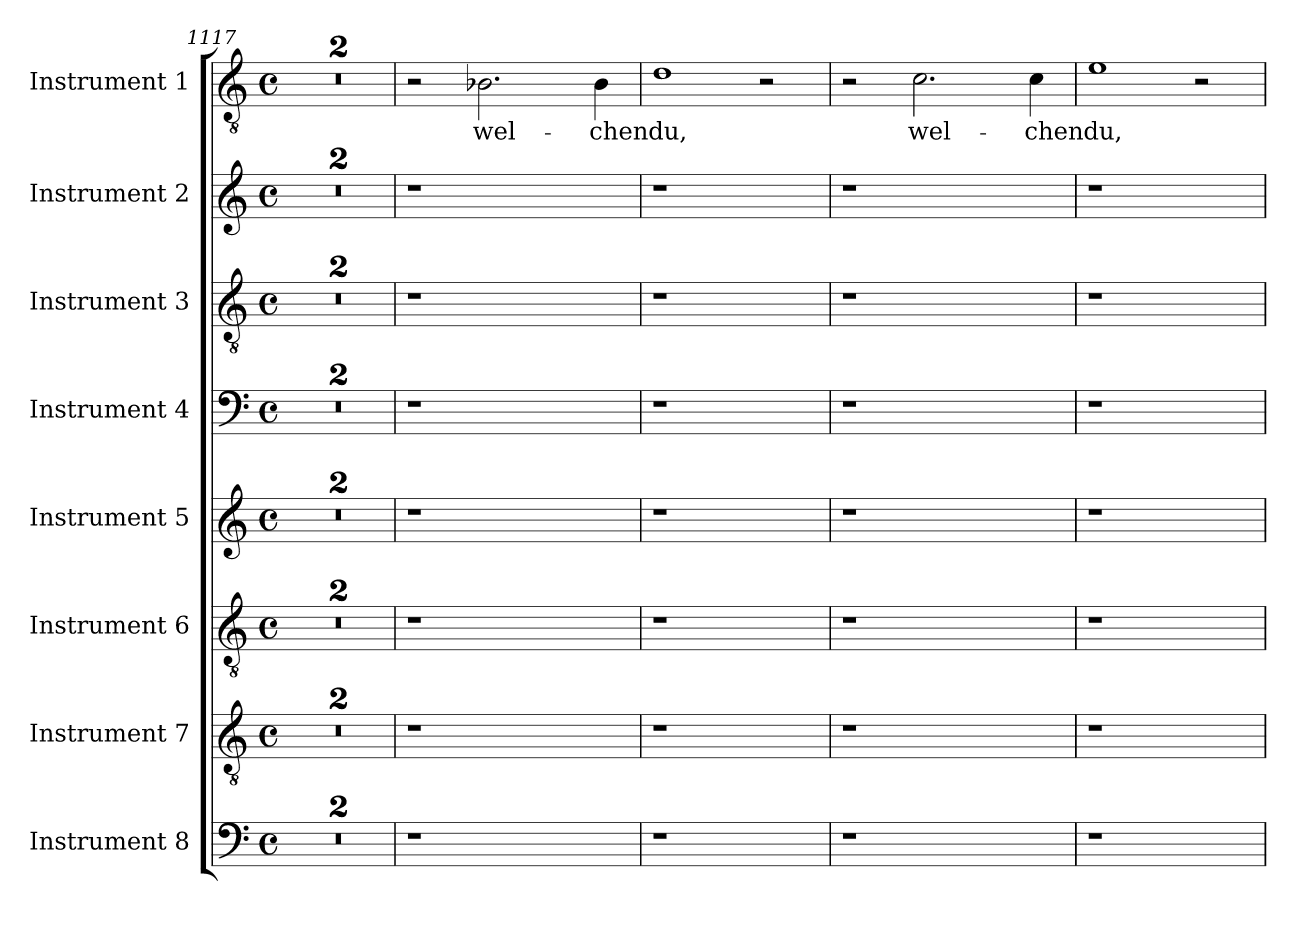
**kern	**kern	**kern	**kern	**kern	**kern	**kern	**kern	**text
*part8	*part7	*part6	*part5	*part4	*part3	*part2	*part1	*part1
*staff8	*staff7	*staff6	*staff5	*staff4	*staff3	*staff2	*staff1	*staff1
*I"Instrument 8	*I"Instrument 7	*I"Instrument 6	*I"Instrument 5	*I"Instrument 4	*I"Instrument 3	*I"Instrument 2	*I"Instrument 1	*
*clefF4	*clefGv2	*clefGv2	*clefG2	*clefF4	*clefGv2	*clefG2	*clefGv2	*
*M4/4	*M4/4	*M4/4	*M4/4	*M4/4	*M4/4	*M4/4	*M4/4	*
*met(c)	*met(c)	*met(c)	*met(c)	*met(c)	*met(c)	*met(c)	*met(c)	*
=1117	=1117	=1117	=1117	=1117	=1117	=1117	=1117	=1117
1r	1r	1r	1r	1r	1r	1r	1r	.
=1118	=1118	=1118	=1118	=1118	=1118	=1118	=1118	=1118
1r	1r	1r	1r	1r	1r	1r	1r	.
=1119	=1119	=1119	=1119	=1119	=1119	=1119	=1119	=1119
1r	1r	1r	1r	1r	1r	1r	2r	.
!	!	!	!	!	!	!	!	!LO:LY:b:cj
.	.	.	.	.	.	.	2.B-X\	wel-
2ryy	2ryy	2ryy	2ryy	2ryy	2ryy	2ryy	.	.
!	!	!	!	!	!	!	!	!LO:LY:b:cj
.	.	.	.	.	.	.	4B-\	-chen
=1120	=1120	=1120	=1120	=1120	=1120	=1120	=1120	=1120
!	!	!	!	!	!	!	!	!LO:LY:b:cj
1r	1r	1r	1r	1r	1r	1r	1d	du,
2ryy	2ryy	2ryy	2ryy	2ryy	2ryy	2ryy	2r	.
=1121	=1121	=1121	=1121	=1121	=1121	=1121	=1121	=1121
1r	1r	1r	1r	1r	1r	1r	2r	.
!	!	!	!	!	!	!	!	!LO:LY:b:cj
.	.	.	.	.	.	.	2.c\	wel-
2ryy	2ryy	2ryy	2ryy	2ryy	2ryy	2ryy	.	.
!	!	!	!	!	!	!	!	!LO:LY:b:cj
.	.	.	.	.	.	.	4c\	-chen
=1122	=1122	=1122	=1122	=1122	=1122	=1122	=1122	=1122
!	!	!	!	!	!	!	!	!LO:LY:b:cj
1r	1r	1r	1r	1r	1r	1r	1e	du,
2ryy	2ryy	2ryy	2ryy	2ryy	2ryy	2ryy	2r	.
=	=	=	=	=	=	=	=	=
*-	*-	*-	*-	*-	*-	*-	*-	*-
